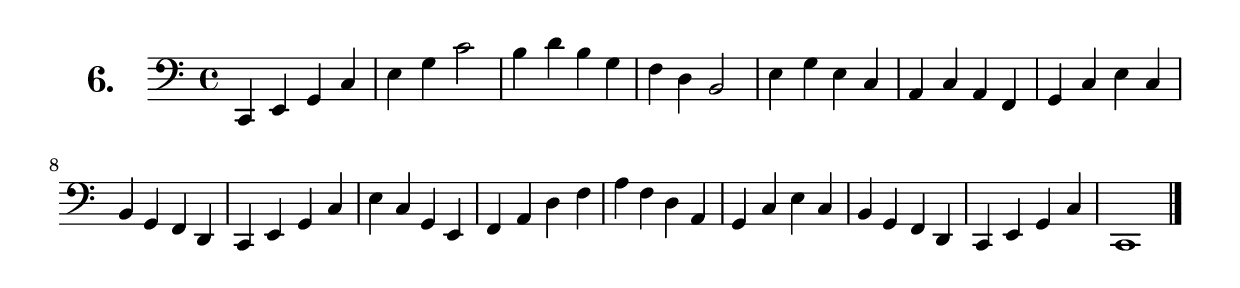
\version "2.18.2"

\score {
  \new StaffGroup = "" \with {
    instrumentName = \markup { \bold \huge { \number "6." }}
  }
  <<
    \new Staff = "celloI" \with { midiInstrument = #"cello" } 
    \relative c, {
      \clef bass
      \key c \major
      \time 4/4

      c4 e g c    | %01
      e g c2      | %02
      b4 d b g    | %03
      f d b2      | %04
      e4 g e c    | %05
      a c a f     | %06
      g c e c     | %07
      b g f d     | %08
      c e g c     | %09
      e c g e     | %10
      f a d f     | %11
      a f d a     | %12
      g c e c     | %13
      b g f d     | %14
      c e g c     | %15
      c,1 \bar "|." %16
    }
  >>
  \layout {}
  \midi {}
  \header {
    composer = "Bernhard Romberg"
    piece = ""
  }
}
